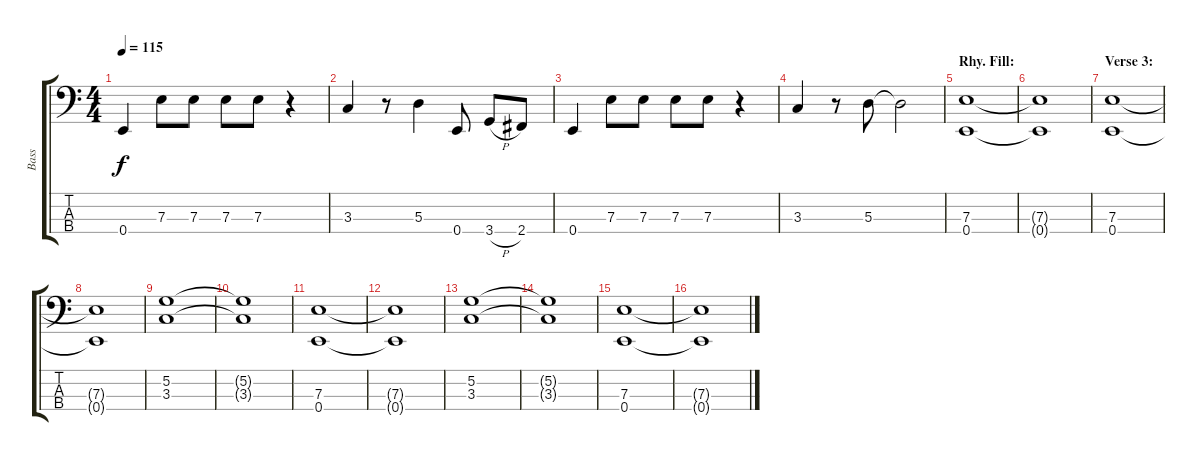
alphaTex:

\track ("Bass" "Bass") {instrument electricbasspick}
\staff {score tabs}
\tuning (G2 D2 A1 E1) {hide}
\ts (4 4)
\tempo 115
\clef f4
\ks c
0.4.4{dy f} 7.3.8 7.3.8 7.3.8 7.3.8 r.4 |
3.3.4 r.8 5.3.4 0.4.8 3.4{h}.8 2.4.8 |
0.4.4 7.3.8 7.3.8 7.3.8 7.3.8 r.4 |
3.3.4 r.8 5.3.8 5.3{t}.2 |
\section ("" "Rhy. Fill:")
(7.3 0.4).1 |
(7.3{t} 0.4{t}).1 |
\section ("" "Verse 3:")
(7.3 0.4).1 |
(7.3{t} 0.4{t}).1 |
(5.2 3.3).1 |
(5.2{t} 3.3{t}).1 |
(7.3 0.4).1 |
(7.3{t} 0.4{t}).1 |
(5.2 3.3).1 |
(5.2{t} 3.3{t}).1 |
(7.3 0.4).1 |
(7.3{t} 0.4{t}).1
